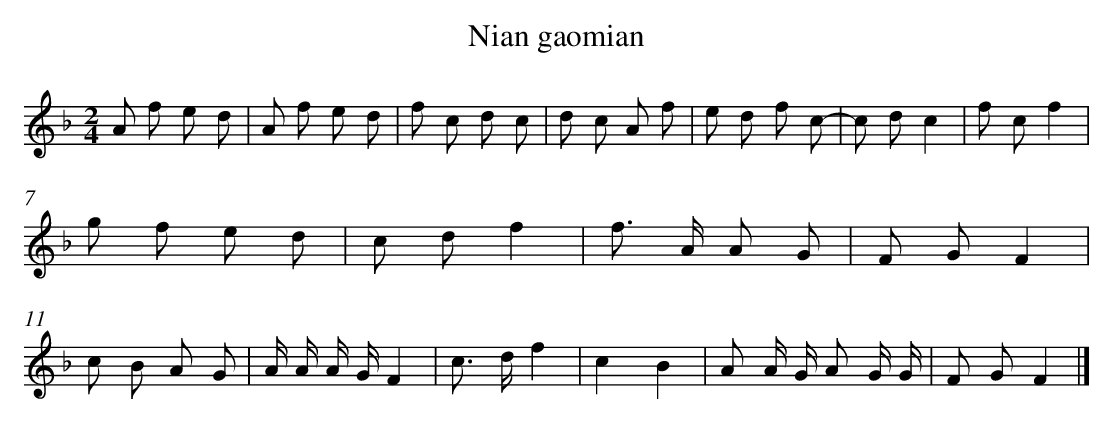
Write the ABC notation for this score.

X:1
T: Nian gaomian
L: 1/8
M: 2/4
K: F
A f e d [I:setbarnb 1]|
A f e d |
f c d c |
d c A f |
e d f c- |
c dc2 |
f cf2 |
g f e d |
c df2 |
f> A A G |
F GF2 |
c B A G |
A/ A/ A/ G/F2 |
c> df2 |
c2B2 |
A A/ G/ A G/ G/ |
F GF2 |]
